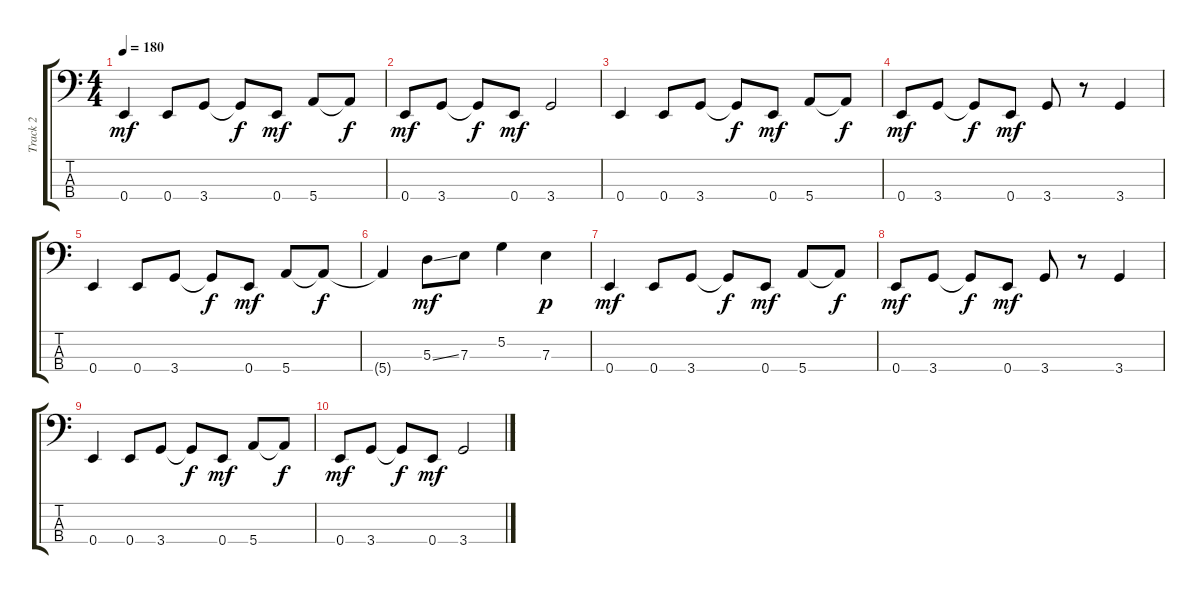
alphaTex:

\track ("Track 2" "Track 2") {instrument electricbasspick}
\staff {score tabs}
\tuning (G2 D2 A1 E1) {hide}
\ts (4 4)
\tempo 180
\clef f4
\ks c
0.4.4{dy mf} 0.4.8 3.4.8 3.4{t}.8{dy f} 0.4.8{dy mf} 5.4.8 5.4{t}.8{dy f} |
0.4.8{dy mf} 3.4.8 3.4{t}.8{dy f} 0.4.8{dy mf} 3.4.2 |
0.4.4 0.4.8 3.4.8 3.4{t}.8{dy f} 0.4.8{dy mf} 5.4.8 5.4{t}.8{dy f} |
0.4.8{dy mf} 3.4.8 3.4{t}.8{dy f} 0.4.8{dy mf} 3.4.8 r.8 3.4.4 |
0.4.4 0.4.8 3.4.8 3.4{t}.8{dy f} 0.4.8{dy mf} 5.4.8 5.4{t}.8{dy f} |
5.4{t}.4 5.3{ss}.8{dy mf} 7.3.8 5.2.4 7.3.4{dy p} |
0.4.4{dy mf} 0.4.8 3.4.8 3.4{t}.8{dy f} 0.4.8{dy mf} 5.4.8 5.4{t}.8{dy f} |
0.4.8{dy mf} 3.4.8 3.4{t}.8{dy f} 0.4.8{dy mf} 3.4.8 r.8 3.4.4 |
0.4.4 0.4.8 3.4.8 3.4{t}.8{dy f} 0.4.8{dy mf} 5.4.8 5.4{t}.8{dy f} |
0.4.8{dy mf} 3.4.8 3.4{t}.8{dy f} 0.4.8{dy mf} 3.4.2
